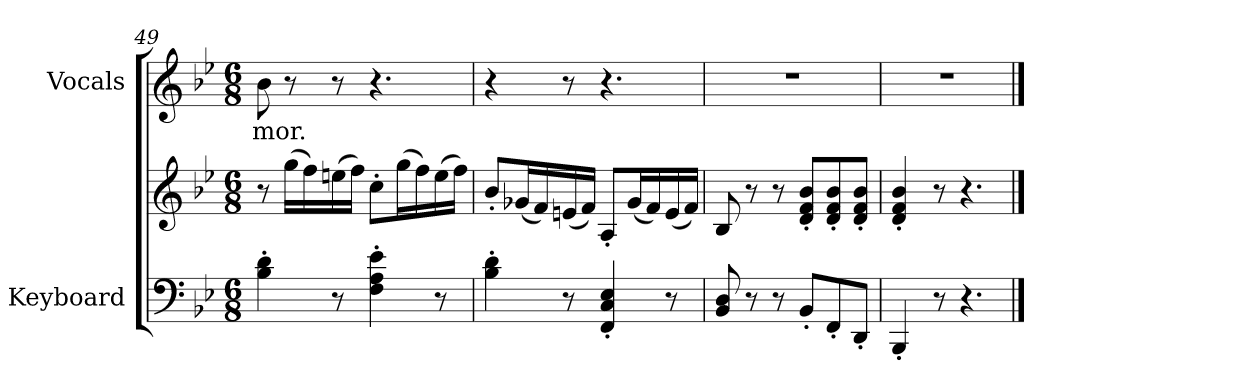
**kern	**kern	**kern	**text
*part2	*part2	*part1	*part1
*staff3	*staff2	*staff1	*staff1
*I"Keyboard	*	*I"Vocals	*
*I'Kbd.	*	*	*
*clefF4	*clefG2	*clefG2	*
*k[b-e-]	*k[b-e-]	*k[b-e-]	*
*B-:	*B-:	*B-:	*
*M6/8	*M6/8	*M6/8	*
=49	=49	=49	=49
!	!	!	!LO:LY:b:color=#000000
4B-i\' 4di'	8r	8b-i\	-mor.
.	(16ggi\LL	8r	.
.	16ffi\)	.	.
8r	(16eeni\	8r	.
.	16ffi\JJ)	.	.
4Fi\' 4Ai' 4e-i'	8cc'i\L	4.r	.
.	(16ggi\L	.	.
.	16ffi\)	.	.
8r	(16eei\	.	.
.	16ffi\JJ)	.	.
!!LO:LB:g=z
=50	=50	=50	=50
4B-i\' 4di'	8b-'i/L	4r	.
.	(16g-Xi/L	.	.
.	16fi/)	.	.
8r	(16eni/	8r	.
.	16fi/JJ)	.	.
4FFi/' 4Ci' 4E-i'	8A'i/L	4.r	.
.	(16g-i/L	.	.
.	16fi/)	.	.
8r	(16ei/	.	.
.	16fi/JJ)	.	.
=51	=51	=51	=51
!	!	!LO:N:vis=1	!
8BB-i/ 8Di	8B-i/	2.r	.
8r	8r	.	.
8r	8r	.	.
8BB-'i/L	8di'/ 8fi'/ 8b-i'/L	.	.
8FF'i/	8di'/ 8fi'/ 8b-i'/	.	.
8DD'i/J	8di'/ 8fi'/ 8b-i'/J	.	.
=52	=52	=52	=52
!	!	!LO:N:vis=1	!
4BBB-'i/	4di/' 4fi' 4b-i'	2.r	.
8r	8r	.	.
4.r	4.r	.	.
==	==	==	==
*-	*-	*-	*-
